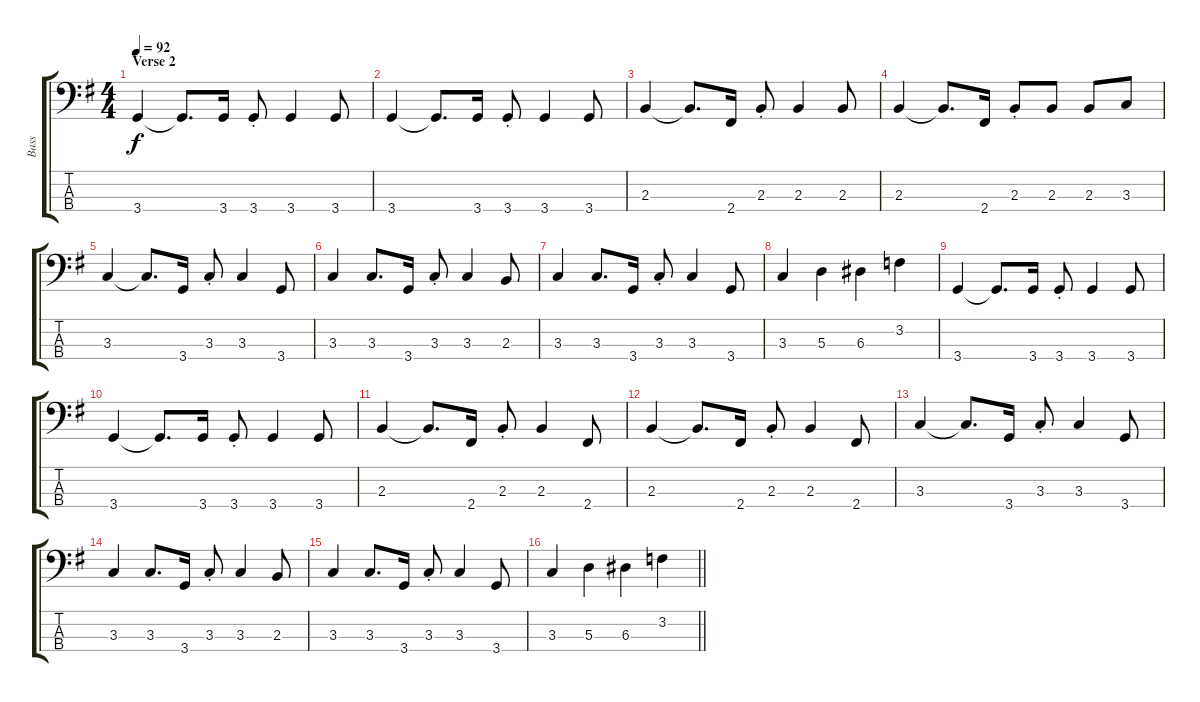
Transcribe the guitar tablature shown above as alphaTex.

\track ("Bass" "Bass") {instrument electricbassfinger}
\staff {score tabs}
\tuning (G2 D2 A1 E1) {hide}
\ts (4 4)
\section ("" "Verse 2")
\tempo 92
\clef f4
\ks g
3.4.4{dy f} 3.4{t}.8{d} 3.4.16 3.4{st}.8 3.4.4 3.4.8 |
3.4.4 3.4{t}.8{d} 3.4.16 3.4{st}.8 3.4.4 3.4.8 |
2.3.4 2.3{t}.8{d} 2.4.16 2.3{st}.8 2.3.4 2.3.8 |
2.3.4 2.3{t}.8{d} 2.4.16 2.3{st}.8 2.3.8 2.3.8 3.3.8 |
3.3.4 3.3{t}.8{d} 3.4.16 3.3{st}.8 3.3.4 3.4.8 |
3.3.4 3.3.8{d} 3.4.16 3.3{st}.8 3.3.4 2.3.8 |
3.3.4 3.3.8{d} 3.4.16 3.3{st}.8 3.3.4 3.4.8 |
3.3.4 5.3.4 6.3.4 3.2.4 |
3.4.4 3.4{t}.8{d} 3.4.16 3.4{st}.8 3.4.4 3.4.8 |
3.4.4 3.4{t}.8{d} 3.4.16 3.4{st}.8 3.4.4 3.4.8 |
2.3.4 2.3{t}.8{d} 2.4.16 2.3{st}.8 2.3.4 2.4.8 |
2.3.4 2.3{t}.8{d} 2.4.16 2.3{st}.8 2.3.4 2.4.8 |
3.3.4 3.3{t}.8{d} 3.4.16 3.3{st}.8 3.3.4 3.4.8 |
3.3.4 3.3.8{d} 3.4.16 3.3{st}.8 3.3.4 2.3.8 |
3.3.4 3.3.8{d} 3.4.16 3.3{st}.8 3.3.4 3.4.8 |
\barLineRight lightlight
3.3.4 5.3.4 6.3.4 3.2.4
